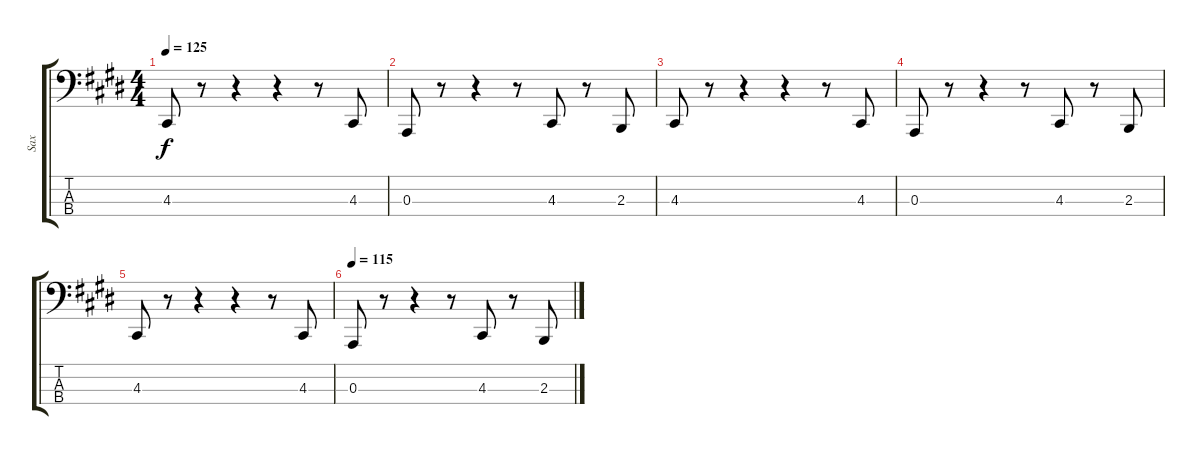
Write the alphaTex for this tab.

\track ("Sax" "Sax") {instrument baritonesax}
\staff {score tabs}
\tuning (G2 D2 A1 E1) {hide}
\ts (4 4)
\tempo 125
\clef f4
\ks c#minor
4.3.8{dy f} r.8 r.4 r.4 r.8 4.3.8 |
0.3.8 r.8 r.4 r.8 4.3.8 r.8 2.3.8 |
4.3.8 r.8 r.4 r.4 r.8 4.3.8 |
0.3.8 r.8 r.4 r.8 4.3.8 r.8 2.3.8 |
4.3.8 r.8 r.4 r.4 r.8 4.3.8 |
\tempo 115
0.3.8 r.8 r.4 r.8 4.3.8 r.8 2.3.8
